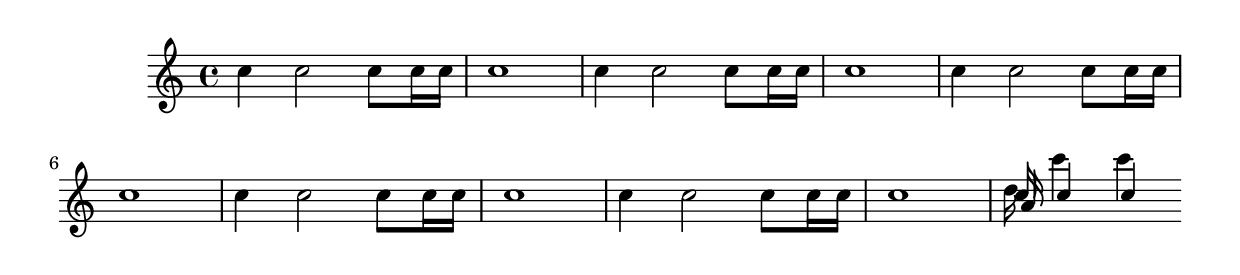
\score { \notes \relative c{
c''4 c2 c8  c16 c16 c1 
\property Voice.noteHeadStyle = "diamond"
c4 c2 c8  c16 c16  c1
\property Voice.noteHeadStyle = "transparent"
c4 c2 c8  c16 c16  c1
\property Voice.noteHeadStyle = "cross"
c4 c2 c8  c16 c16  c1
\property Voice.noteHeadStyle = "harmonic"
c4 c2 c8  c16 c16  c1

   \context Voice <
    \context Thread = TA
      { \property Thread.noteHeadStyle = "cross"
        \property Voice.verticalDirection = \up c16} 
    \context Thread = TB
      { \property Thread.noteHeadStyle = "" a16  }
    
    \context Thread = TC
      { \property Thread.noteHeadStyle = "harmonic" d16 }
    
  >
 \context Voice <\context Thread = TA { c4 c4 }
\context Thread = TB {
  \property Thread.noteHeadStyle = "harmonic"
  c'4 \stemdown c
} >

}

    \paper {
       
    }
}
\version "1.3.5"; 
